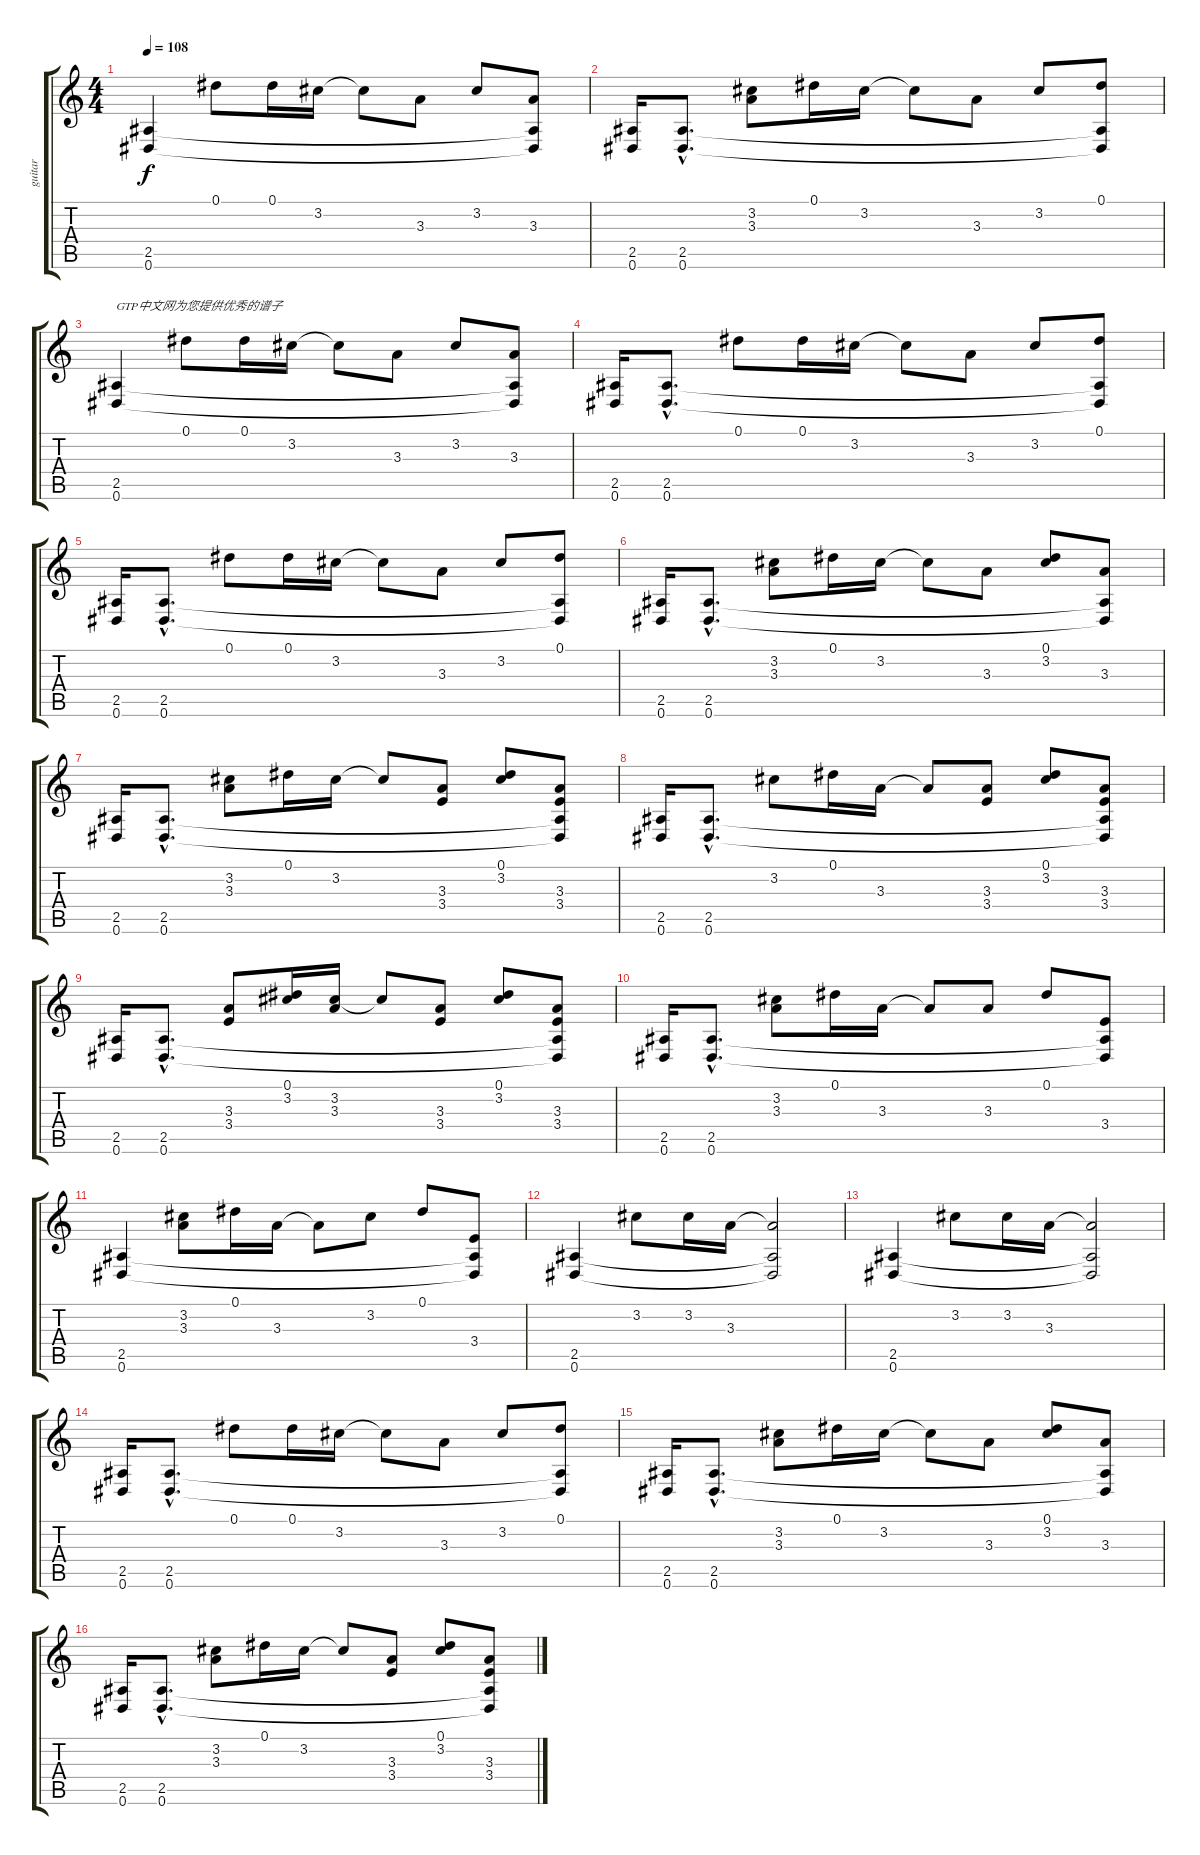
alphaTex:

\track ("guitar" "guitar") {instrument distortionguitar}
\staff {score tabs}
\tuning (Eb4 Bb3 Gb3 Db3 Ab2 Eb2) {hide}
\ts (4 4)
\tempo 108
\clef g2
\ks c
(2.5 0.6).4{dy f instrument distortionguitar} 0.1.8 0.1.16 3.2.16 3.2{t}.8 3.3.8 3.2.8 (3.3 2.5{t} 0.6{t}).8 |
(2.5 0.6).16 (2.5{hac} 0.6{hac}).8{d} (3.2 3.3).8 0.1.16 3.2.16 3.2{t}.8 3.3.8 3.2.8 (0.1 2.5{t} 0.6{t}).8 |
(2.5 0.6).4{txt "GTP中文网为您提供优秀的谱子"} 0.1.8 0.1.16 3.2.16 3.2{t}.8 3.3.8 3.2.8 (3.3 2.5{t} 0.6{t}).8 |
(2.5 0.6).16 (2.5{hac} 0.6{hac}).8{d} 0.1.8 0.1.16 3.2.16 3.2{t}.8 3.3.8 3.2.8 (0.1 2.5{t} 0.6{t}).8 |
(2.5 0.6).16 (2.5{hac} 0.6{hac}).8{d} 0.1.8 0.1.16 3.2.16 3.2{t}.8 3.3.8 3.2.8 (0.1 2.5{t} 0.6{t}).8 |
(2.5 0.6).16 (2.5{hac} 0.6{hac}).8{d} (3.2 3.3).8 0.1.16 3.2.16 3.2{t}.8 3.3.8 (0.1 3.2).8 (3.3 2.5{t} 0.6{t}).8 |
(2.5 0.6).16 (2.5{hac} 0.6{hac}).8{d} (3.2 3.3).8 0.1.16 3.2.16 3.2{t}.8 (3.3 3.4).8 (0.1 3.2).8 (3.3 3.4 2.5{t} 0.6{t}).8 |
(2.5 0.6).16 (2.5{hac} 0.6{hac}).8{d} 3.2.8 0.1.16 3.3.16 3.3{t}.8 (3.3 3.4).8 (0.1 3.2).8 (3.3 3.4 2.5{t} 0.6{t}).8 |
(2.5 0.6).16 (2.5{hac} 0.6{hac}).8{d} (3.3 3.4).8 (0.1 3.2).16 (3.2 3.3).16 3.2{t}.8 (3.3 3.4).8 (0.1 3.2).8 (3.3 3.4 2.5{t} 0.6{t}).8 |
(2.5 0.6).16 (2.5{hac} 0.6{hac}).8{d} (3.2 3.3).8 0.1.16 3.3.16 3.3{t}.8 3.3.8 0.1.8 (3.4 2.5{t} 0.6{t}).8 |
(2.5 0.6).4 (3.2 3.3).8 0.1.16 3.3.16 3.3{t}.8 3.2.8 0.1.8 (3.4 2.5{t} 0.6{t}).8 |
(2.5 0.6).4 3.2.8 3.2.16 3.3.16 (3.3{t} 2.5{t} 0.6{t}).2 |
(2.5 0.6).4 3.2.8 3.2.16 3.3.16 (3.3{t} 2.5{t} 0.6{t}).2 |
(2.5 0.6).16 (2.5{hac} 0.6{hac}).8{d} 0.1.8 0.1.16 3.2.16 3.2{t}.8 3.3.8 3.2.8 (0.1 2.5{t} 0.6{t}).8 |
(2.5 0.6).16 (2.5{hac} 0.6{hac}).8{d} (3.2 3.3).8 0.1.16 3.2.16 3.2{t}.8 3.3.8 (0.1 3.2).8 (3.3 2.5{t} 0.6{t}).8 |
(2.5 0.6).16 (2.5{hac} 0.6{hac}).8{d} (3.2 3.3).8 0.1.16 3.2.16 3.2{t}.8 (3.3 3.4).8 (0.1 3.2).8 (3.3 3.4 2.5{t} 0.6{t}).8
